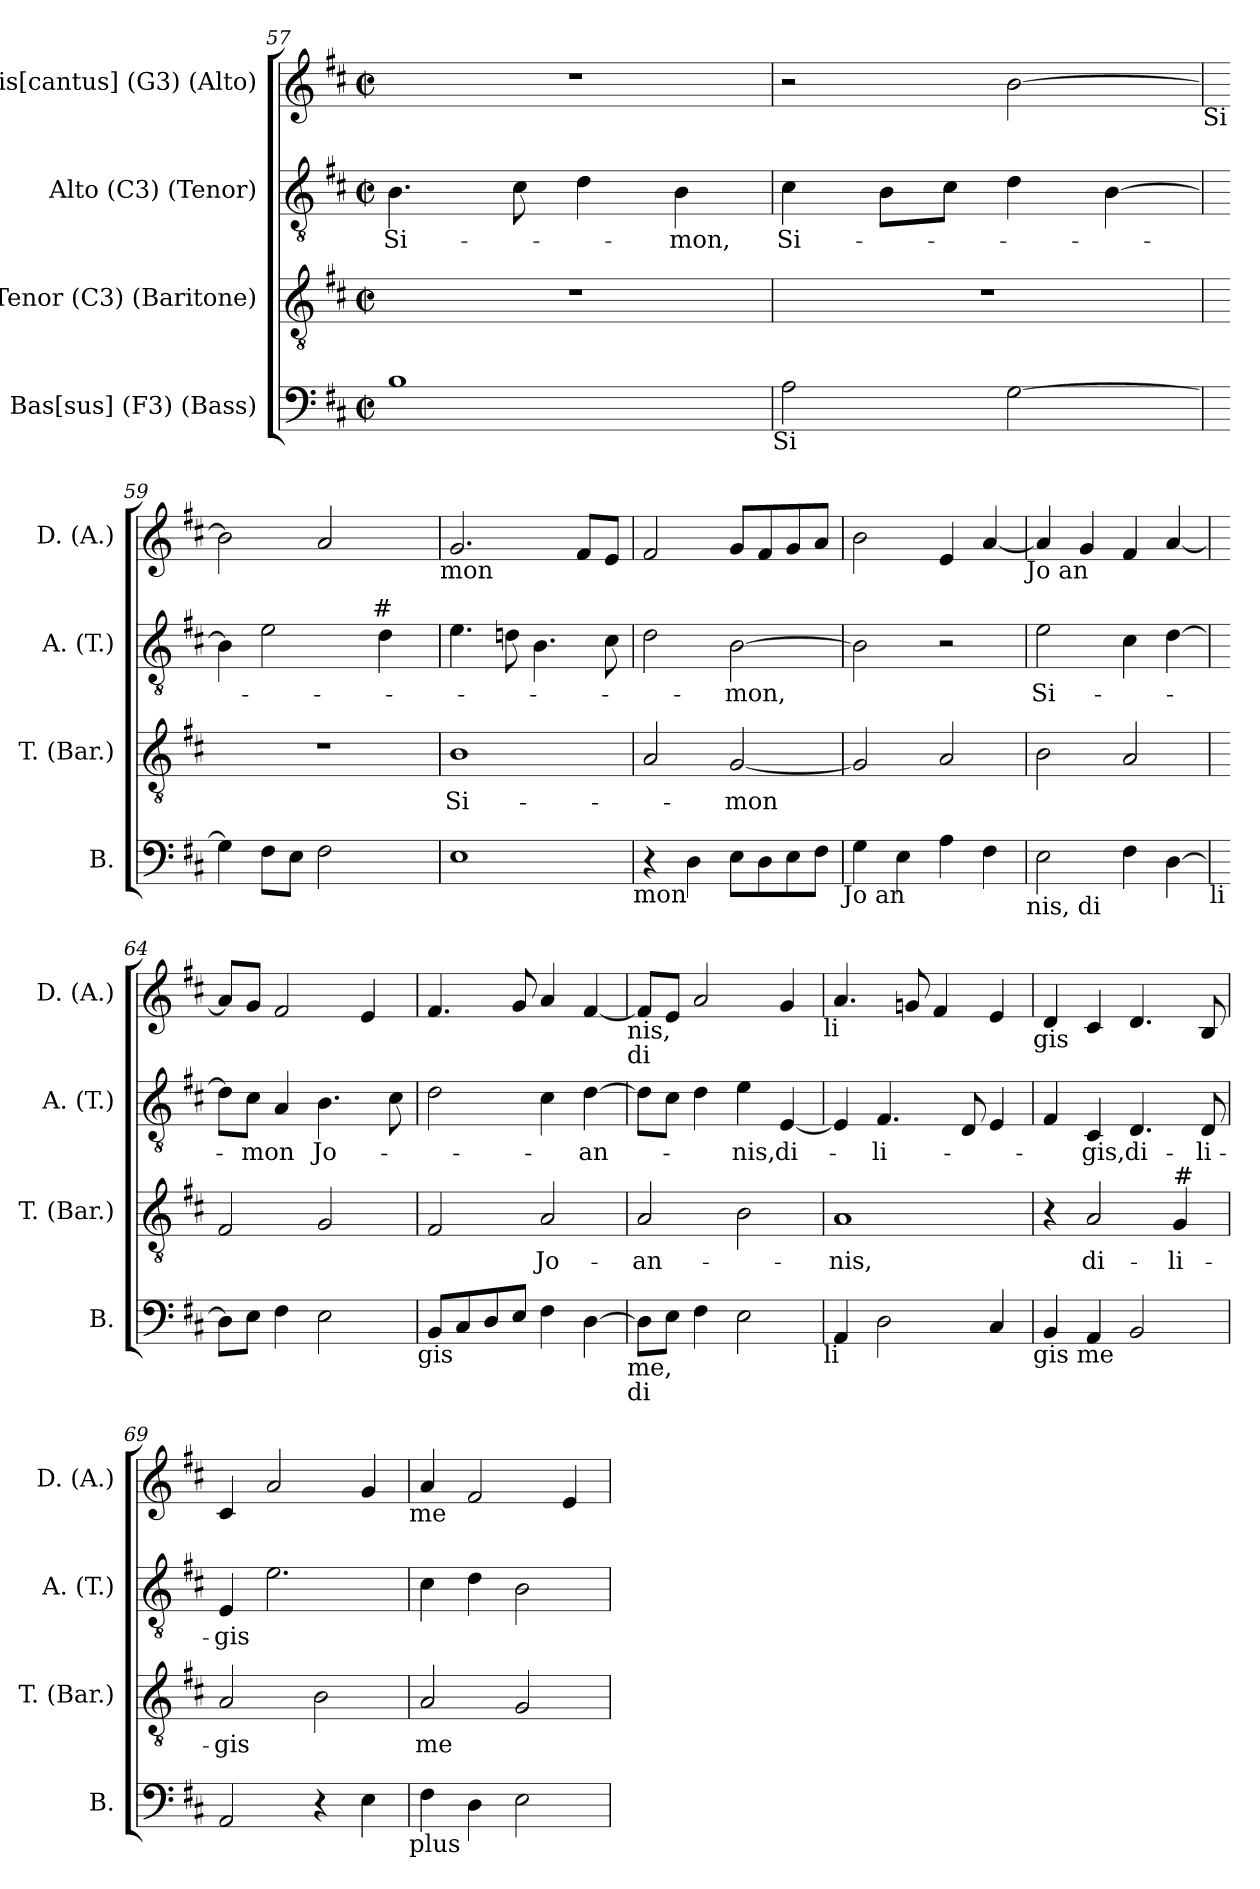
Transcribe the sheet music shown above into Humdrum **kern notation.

**kern	**kern	**text	**kern	**text	**kern
*part4	*part3	*part3	*part2	*part2	*part1
*staff4	*staff3	*staff3	*staff2	*staff2	*staff1
*I"Bas[sus] (F3) (Bass)	*I"Tenor (C3) (Baritone)	*	*I"Alto (C3) (Tenor)	*	*I"Dis[cantus] (G3) (Alto)
*I'B.	*I'T. (Bar.)	*	*I'A. (T.)	*	*I'D. (A.)
!!LO:LB:g=z
*clefF4	*clefGv2	*	*clefGv2	*	*clefG2
*k[f#c#]	*k[f#c#]	*	*k[f#c#]	*	*k[f#c#]
*D:	*D:	*	*D:	*	*D:
*M2/2	*M2/2	*	*M2/2	*	*M2/2
*met(c|)	*met(c|)	*	*met(c|)	*	*met(c|)
=57	=57	=57	=57	=57	=57
!	!	!	!	!LO:LY:b	!
1B	1r	.	4.B\	Si-	1r
.	.	.	8c#\	.	.
.	.	.	4d\	.	.
!	!	!	!	!LO:LY:b	!
.	.	.	4B\	-mon,	.
!LO:TX:b:t=Si	!	!	!	!	!
=58	=58	=58	=58	=58	=58
!	!	!	!	!LO:LY:b	!
2A\	1r	.	4c#\	Si-	2r
.	.	.	8B\L	.	.
.	.	.	8c#\J	.	.
[>2G\	.	.	4d\	.	[>2b\
.	.	.	[>4B\	.	.
!	!	!	!	!	!LO:TX:b:t=Si
=59	=59	=59	=59	=59	=59
*	*	*	*^	*	*
4G\]	1r	.	4B\]	3%2ryy	.	2b\]
8F#\L	.	.	2e\	.	.	.
8E\J	.	.	.	.	.	.
2F#\	.	.	.	.	.	2a/
.	.	.	.	24..ryy	.	.
!	!	!	!	!LO:TX:a:t=#	!	!
.	.	.	.	6ryy	.	.
.	.	.	4d\	.	.	.
.	.	.	.	12ryy	.	.
.	.	.	.	96ryy	.	.
!	!	!	!	!	!	!LO:TX:b:t=mon
=60	=60	=60	=60	=60	=60	=60
!	!	!LO:LY:b	!	!	!	!
*	*	*	*v	*v	*	*
1E	1B	Si-	4.e\	.	2.g/
.	.	.	8dn\	.	.
.	.	.	4.B\	.	.
.	.	.	.	.	8f#/L
.	.	.	8c#\	.	8e/J
!LO:TX:b:t=mon	!	!	!	!	!
=61	=61	=61	=61	=61	=61
4r	2A/	.	2d\	.	2f#/
4D\	.	.	.	.	.
!	!	!LO:LY:b	!	!LO:LY:b	!
8E\L	[<2G/	-mon	[>2B\	-mon,	8g/L
8D\	.	.	.	.	8f#/
8E\	.	.	.	.	8g/
8F#\J	.	.	.	.	8a/J
!LO:TX:b:t=Jo an	!	!	!	!	!
=62	=62	=62	=62	=62	=62
4G\	2G/]	.	2B\]	.	2b\
4E\	.	.	.	.	.
4A\	2A/	.	2r	.	4e/
4F#\	.	.	.	.	[<4a/
!	!	!	!	!	!LO:TX:b:t=Jo an
!LO:TX:b:t=nis, di	!	!	!	!	!
=63	=63	=63	=63	=63	=63
!	!	!	!	!LO:LY:b	!
2E\	2B\	.	2e\	Si-	4a/]
.	.	.	.	.	4g/
4F#\	2A/	.	4c#\	.	4f#/
[>4D\	.	.	[>4d\	.	[<4a/
!LO:TX:b:t=li	!	!	!	!	!
=64	=64	=64	=64	=64	=64
8D\L]	2F#/	.	8d\L]	.	8a/L]
!	!	!	!	!LO:LY:b	!
8E\J	.	.	8c#\J	-mon	8g/J
4F#\	.	.	4A/	.	2f#/
!	!	!	!	!LO:LY:b	!
2E\	2G/	.	4.B\	Jo-	.
.	.	.	.	.	4e/
.	.	.	8c#\	.	.
!LO:TX:b:t=gis	!	!	!	!	!
!!LO:PB:g=z
=65	=65	=65	=65	=65	=65
8BB/L	2F#/	.	2d\	.	4.f#/
8C#/	.	.	.	.	.
8D/	.	.	.	.	.
8E/J	.	.	.	.	8g/
!	!	!LO:LY:b	!	!	!
4F#\	2A/	Jo-	4c#\	.	4a/
!	!	!	!	!LO:LY:b	!
[>4D\	.	.	[>4d\	-an-	[<4f#/
!	!	!	!	!	!LO:TX:b:t=nis,
!	!	!	!	!	!LO:TX:b:t=di
!LO:TX:b:t=me,	!	!	!	!	!
!LO:TX:b:t=di	!	!	!	!	!
=66	=66	=66	=66	=66	=66
!	!	!LO:LY:b	!	!	!
8D\L]	2A/	-an-	8d\L]	.	8f#/L]
8E\J	.	.	8c#\J	.	8e/J
4F#\	.	.	4d\	.	2a/
!	!	!	!	!LO:LY:b	!
2E\	2B\	.	4e\	-nis,	.
!	!	!	!	!LO:LY:b	!
.	.	.	[<4E/	di-	4g/
!	!	!	!	!	!LO:TX:b:t=li
!LO:TX:b:t=li	!	!	!	!	!
=67	=67	=67	=67	=67	=67
!	!	!LO:LY:b	!	!	!
4AA/	1A	-nis,	4E/]	.	4.a/
!	!	!	!	!LO:LY:b	!
2D\	.	.	4.F#/	-li-	.
.	.	.	.	.	8gn/
.	.	.	.	.	4f#/
.	.	.	8D/	.	.
4C#/	.	.	4E/	.	4e/
!	!	!	!	!	!LO:TX:b:t=gis
!LO:TX:b:t=gis me	!	!	!	!	!
=68	=68	=68	=68	=68	=68
4BB/	4r	.	4F#/	.	4d/
!	!	!LO:LY:b	!	!LO:LY:b	!
4AA/	2A/	di-	4C#/	-gis,	4c#/
!	!	!	!	!LO:LY:b	!
2BB/	.	.	4.D/	di-	4.d/
!	!LO:TX:a:t=#	!	!	!	!
!	!	!LO:LY:b	!	!	!
.	4G/	-li-	.	.	.
!	!	!	!	!LO:LY:b	!
.	.	.	8D/	-li-	8B/
=69	=69	=69	=69	=69	=69
!	!	!LO:LY:b	!	!LO:LY:b	!
2AA/	2A/	-gis	4E/	-gis	4c#/
.	.	.	2.e\	.	2a/
4r	2B\	.	.	.	.
4E\	.	.	.	.	4g/
!	!	!	!	!	!LO:TX:b:t=me
!LO:TX:b:t=plus	!	!	!	!	!
=70	=70	=70	=70	=70	=70
!	!	!LO:LY:b	!	!	!
4F#\	2A/	me	4c#\	.	4a/
4D\	.	.	4d\	.	2f#/
2E\	2G/	.	2B\	.	.
.	.	.	.	.	4e/
=	=	=	=	=	=
*-	*-	*-	*-	*-	*-
